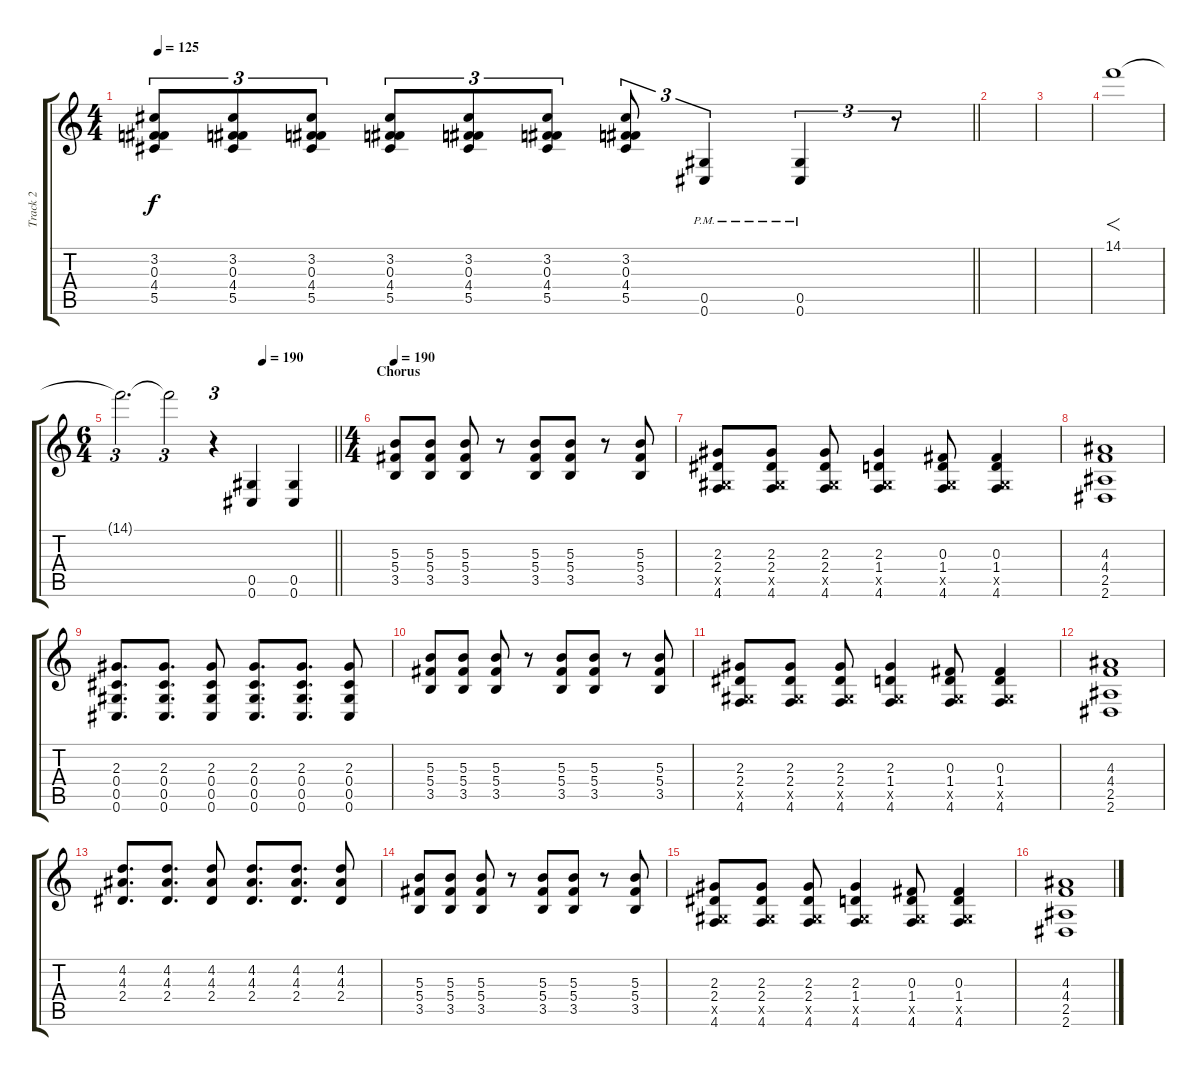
\track ("Track 2" "Track 2") {instrument distortionguitar}
\staff {score tabs}
\tuning (Eb4 Bb3 Gb3 Db3 Ab2 Db2) {hide}
\ts (4 4)
\tempo 125
\clef g2
\barLineRight lightlight
\ks c
(3.2 0.3 4.4 5.5).8{tu (3 2) dy f} (3.2 0.3 4.4 5.5).8{tu (3 2)} (3.2 0.3 4.4 5.5).8{tu (3 2)} (3.2 0.3 4.4 5.5).8{tu (3 2)} (3.2 0.3 4.4 5.5).8{tu (3 2)} (3.2 0.3 4.4 5.5).8{tu (3 2)} (3.2 0.3 4.4 5.5).8{tu (3 2)} (0.5{pm} 0.6{pm}).4{tu (3 2)} (0.5{pm} 0.6{pm}).4{tu (3 2)} r.8{tu (3 2)} |
|
|
14.1.1{f} |
\ts (6 4)
\tempo (190 0.6666666666666666)
\barLineRight lightlight
14.1{t}.2{d tu (3 2)} 14.1{t}.2{tu (3 2)} r.4{tu (3 2)} (0.5 0.6).4 (0.5 0.6).4 |
\ts (4 4)
\section ("" "Chorus")
\tempo 190
(5.3 5.4 3.5).8 (5.3 5.4 3.5).8 (5.3 5.4 3.5).8 r.8 (5.3 5.4 3.5).8 (5.3 5.4 3.5).8 r.8 (5.3 5.4 3.5).8 |
(2.3 2.4 0.5{x} 4.6).8 (2.3 2.4 0.5{x} 4.6).8 (2.3 2.4 0.5{x} 4.6).8 (2.3 1.4 0.5{x} 4.6).4 (0.3 1.4 0.5{x} 4.6).8 (0.3 1.4 0.5{x} 4.6).4 |
(4.3 4.4 2.5 2.6).1 |
(2.3 0.4 0.5 0.6).8{d} (2.3 0.4 0.5 0.6).8{d} (2.3 0.4 0.5 0.6).8 (2.3 0.4 0.5 0.6).8{d} (2.3 0.4 0.5 0.6).8{d} (2.3 0.4 0.5 0.6).8 |
(5.3 5.4 3.5).8 (5.3 5.4 3.5).8 (5.3 5.4 3.5).8 r.8 (5.3 5.4 3.5).8 (5.3 5.4 3.5).8 r.8 (5.3 5.4 3.5).8 |
(2.3 2.4 0.5{x} 4.6).8 (2.3 2.4 0.5{x} 4.6).8 (2.3 2.4 0.5{x} 4.6).8 (2.3 1.4 0.5{x} 4.6).4 (0.3 1.4 0.5{x} 4.6).8 (0.3 1.4 0.5{x} 4.6).4 |
(4.3 4.4 2.5 2.6).1 |
(4.2 4.3 2.4).8{d} (4.2 4.3 2.4).8{d} (4.2 4.3 2.4).8 (4.2 4.3 2.4).8{d} (4.2 4.3 2.4).8{d} (4.2 4.3 2.4).8 |
(5.3 5.4 3.5).8 (5.3 5.4 3.5).8 (5.3 5.4 3.5).8 r.8 (5.3 5.4 3.5).8 (5.3 5.4 3.5).8 r.8 (5.3 5.4 3.5).8 |
(2.3 2.4 0.5{x} 4.6).8 (2.3 2.4 0.5{x} 4.6).8 (2.3 2.4 0.5{x} 4.6).8 (2.3 1.4 0.5{x} 4.6).4 (0.3 1.4 0.5{x} 4.6).8 (0.3 1.4 0.5{x} 4.6).4 |
(4.3 4.4 2.5 2.6).1
